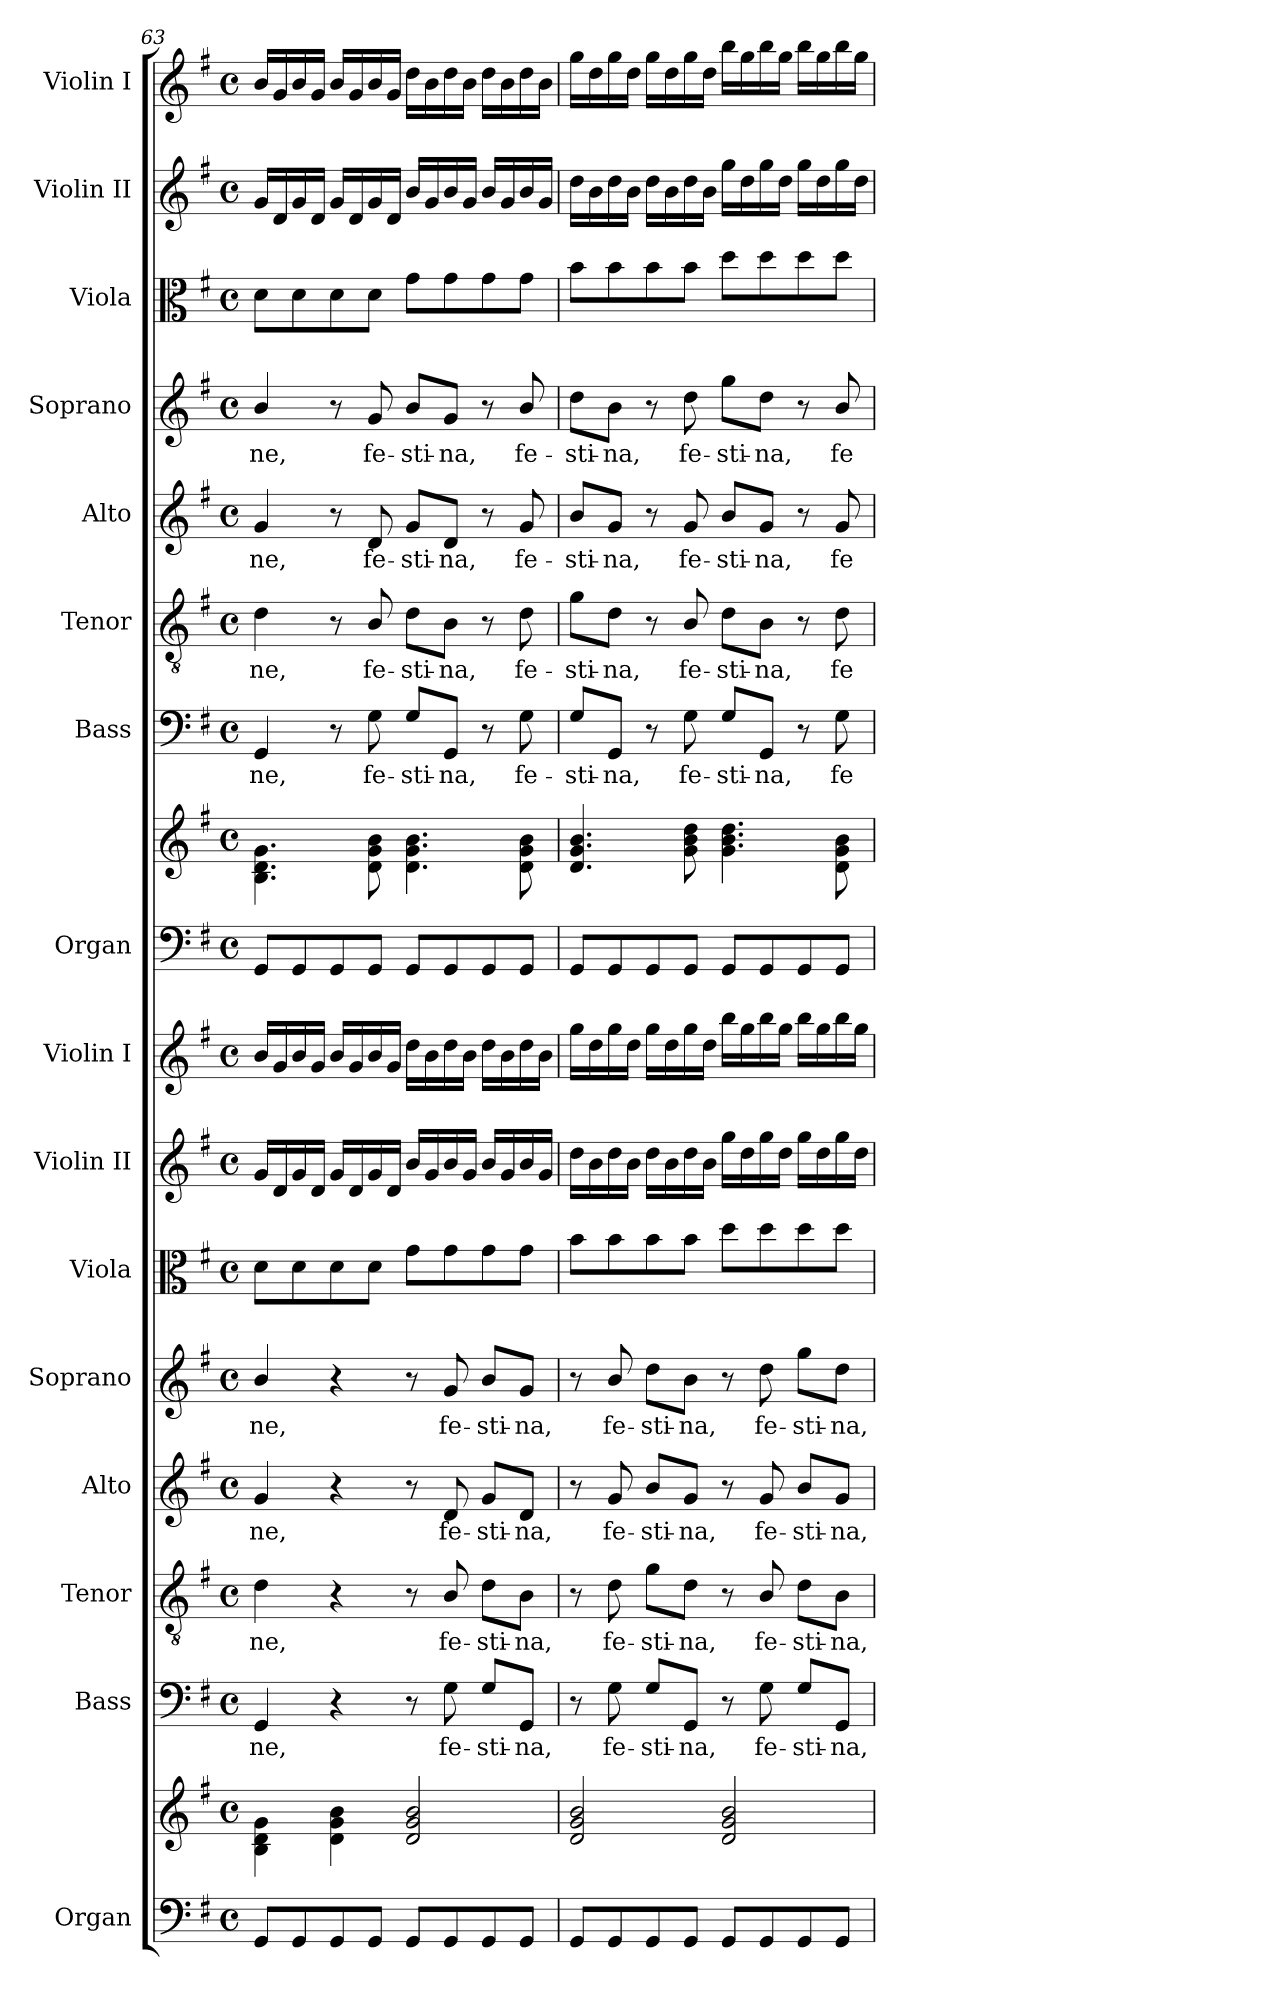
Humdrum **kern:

**kern	**kern	**kern	**text	**kern	**text	**kern	**text	**kern	**text	**kern	**kern	**kern	**kern	**kern	**kern	**text	**kern	**text	**kern	**text	**kern	**text	**kern	**kern	**kern
*part16	*part16	*part15	*part15	*part14	*part14	*part13	*part13	*part12	*part12	*part11	*part10	*part9	*part8	*part8	*part7	*part7	*part6	*part6	*part5	*part5	*part4	*part4	*part3	*part2	*part1
*staff18	*staff17	*staff16	*staff16	*staff15	*staff15	*staff14	*staff14	*staff13	*staff13	*staff12	*staff11	*staff10	*staff9	*staff8	*staff7	*staff7	*staff6	*staff6	*staff5	*staff5	*staff4	*staff4	*staff3	*staff2	*staff1
*I"Organ	*	*I"Bass	*	*I"Tenor	*	*I"Alto	*	*I"Soprano	*	*I"Viola	*I"Violin II	*I"Violin I	*I"Organ	*	*I"Bass	*	*I"Tenor	*	*I"Alto	*	*I"Soprano	*	*I"Viola	*I"Violin II	*I"Violin I
*I'Org.	*	*I'B.	*	*I'T.	*	*I'A.	*	*I'S.	*	*I'Vla.	*I'Vln. II	*I'Vln. I	*I'Org.	*	*I'B.	*	*I'T.	*	*I'A.	*	*I'S.	*	*I'Vla.	*I'Vln. II	*I'Vln. I
*clefF4	*clefG2	*clefF4	*	*clefGv2	*	*clefG2	*	*clefG2	*	*clefC3	*clefG2	*clefG2	*clefF4	*clefG2	*clefF4	*	*clefGv2	*	*clefG2	*	*clefG2	*	*clefC3	*clefG2	*clefG2
*	*	*	*	*ITrd7c12	*	*	*	*	*	*	*	*	*	*	*	*	*ITrd7c12	*	*	*	*	*	*	*	*
*k[f#]	*k[f#]	*k[f#]	*	*k[f#]	*	*k[f#]	*	*k[f#]	*	*k[f#]	*k[f#]	*k[f#]	*k[f#]	*k[f#]	*k[f#]	*	*k[f#]	*	*k[f#]	*	*k[f#]	*	*k[f#]	*k[f#]	*k[f#]
*G:	*G:	*G:	*	*G:	*	*G:	*	*G:	*	*G:	*G:	*G:	*G:	*G:	*G:	*	*G:	*	*G:	*	*G:	*	*G:	*G:	*G:
*M4/4	*M4/4	*M4/4	*	*M4/4	*	*M4/4	*	*M4/4	*	*M4/4	*M4/4	*M4/4	*M4/4	*M4/4	*M4/4	*	*M4/4	*	*M4/4	*	*M4/4	*	*M4/4	*M4/4	*M4/4
*met(c)	*met(c)	*met(c)	*	*met(c)	*	*met(c)	*	*met(c)	*	*met(c)	*met(c)	*met(c)	*met(c)	*met(c)	*met(c)	*	*met(c)	*	*met(c)	*	*met(c)	*	*met(c)	*met(c)	*met(c)
=63	=63	=63	=63	=63	=63	=63	=63	=63	=63	=63	=63	=63	=63	=63	=63	=63	=63	=63	=63	=63	=63	=63	=63	=63	=63
!	!	!	!LO:LY:b:color=#000000	!	!	!	!	!	!	!	!	!	!	!	!	!	!	!	!	!	!	!	!	!	!
!	!	!	!	!	!LO:LY:b:color=#000000	!	!	!	!	!	!	!	!	!	!	!	!	!	!	!	!	!	!	!	!
!	!	!	!	!	!	!	!LO:LY:b:color=#000000	!	!	!	!	!	!	!	!	!	!	!	!	!	!	!	!	!	!
!	!	!	!	!	!	!	!	!	!LO:LY:b:color=#000000	!	!	!	!	!	!	!	!	!	!	!	!	!	!	!	!
!	!	!	!	!	!	!	!	!	!	!	!	!	!	!	!	!LO:LY:b:color=#000000	!	!	!	!	!	!	!	!	!
!	!	!	!	!	!	!	!	!	!	!	!	!	!	!	!	!	!	!LO:LY:b:color=#000000	!	!	!	!	!	!	!
!	!	!	!	!	!	!	!	!	!	!	!	!	!	!	!	!	!	!	!	!LO:LY:b:color=#000000	!	!	!	!	!
!	!	!	!	!	!	!	!	!	!	!	!	!	!	!	!	!	!	!	!	!	!	!LO:LY:b:color=#000000	!	!	!
8GGi/L	4Bi\ 4di 4gi	4GGi/	-ne,	4Di\	-ne,	4gi/	-ne,	4bi/	-ne,	8di\L	16gi/LL	16bi/LL	8GGi/L	4.Bi\ 4.di 4.gi	4GGi/	-ne,	4Di\	-ne,	4gi/	-ne,	4bi/	-ne,	8di\L	16gi/LL	16bi/LL
.	.	.	.	.	.	.	.	.	.	.	16di/	16gi/	.	.	.	.	.	.	.	.	.	.	.	16di/	16gi/
8GGi/	.	.	.	.	.	.	.	.	.	8di\	16gi/	16bi/	8GGi/	.	.	.	.	.	.	.	.	.	8di\	16gi/	16bi/
.	.	.	.	.	.	.	.	.	.	.	16di/JJ	16gi/JJ	.	.	.	.	.	.	.	.	.	.	.	16di/JJ	16gi/JJ
8GGi/	4di\ 4gi 4bi	4r	.	4r	.	4r	.	4r	.	8di\	16gi/LL	16bi/LL	8GGi/	.	8r	.	8r	.	8r	.	8r	.	8di\	16gi/LL	16bi/LL
.	.	.	.	.	.	.	.	.	.	.	16di/	16gi/	.	.	.	.	.	.	.	.	.	.	.	16di/	16gi/
!	!	!	!	!	!	!	!	!	!	!	!	!	!	!	!	!LO:LY:b:color=#000000	!	!	!	!	!	!	!	!	!
!	!	!	!	!	!	!	!	!	!	!	!	!	!	!	!	!	!	!LO:LY:b:color=#000000	!	!	!	!	!	!	!
!	!	!	!	!	!	!	!	!	!	!	!	!	!	!	!	!	!	!	!	!LO:LY:b:color=#000000	!	!	!	!	!
!	!	!	!	!	!	!	!	!	!	!	!	!	!	!	!	!	!	!	!	!	!	!LO:LY:b:color=#000000	!	!	!
8GGi/J	.	.	.	.	.	.	.	.	.	8di\J	16gi/	16bi/	8GGi/J	8di\ 8gi 8bi	8Gi\	fe-	8BBi/	fe-	8di/	fe-	8gi/	fe-	8di\J	16gi/	16bi/
.	.	.	.	.	.	.	.	.	.	.	16di/JJ	16gi/JJ	.	.	.	.	.	.	.	.	.	.	.	16di/JJ	16gi/JJ
!	!	!	!	!	!	!	!	!	!	!	!	!	!	!	!	!LO:LY:b:color=#000000	!	!	!	!	!	!	!	!	!
!	!	!	!	!	!	!	!	!	!	!	!	!	!	!	!	!	!	!LO:LY:b:color=#000000	!	!	!	!	!	!	!
!	!	!	!	!	!	!	!	!	!	!	!	!	!	!	!	!	!	!	!	!LO:LY:b:color=#000000	!	!	!	!	!
!	!	!	!	!	!	!	!	!	!	!	!	!	!	!	!	!	!	!	!	!	!	!LO:LY:b:color=#000000	!	!	!
8GGi/L	2di/ 2gi 2bi	8r	.	8r	.	8r	.	8r	.	8gi\L	16bi/LL	16ddi\LL	8GGi/L	4.di\ 4.gi 4.bi	8Gi/L	-sti-	8Di\L	-sti-	8gi/L	-sti-	8bi/L	-sti-	8gi\L	16bi/LL	16ddi\LL
.	.	.	.	.	.	.	.	.	.	.	16gi/	16bi\	.	.	.	.	.	.	.	.	.	.	.	16gi/	16bi\
!	!	!	!LO:LY:b:color=#000000	!	!	!	!	!	!	!	!	!	!	!	!	!	!	!	!	!	!	!	!	!	!
!	!	!	!	!	!LO:LY:b:color=#000000	!	!	!	!	!	!	!	!	!	!	!	!	!	!	!	!	!	!	!	!
!	!	!	!	!	!	!	!LO:LY:b:color=#000000	!	!	!	!	!	!	!	!	!	!	!	!	!	!	!	!	!	!
!	!	!	!	!	!	!	!	!	!LO:LY:b:color=#000000	!	!	!	!	!	!	!	!	!	!	!	!	!	!	!	!
!	!	!	!	!	!	!	!	!	!	!	!	!	!	!	!	!LO:LY:b:color=#000000	!	!	!	!	!	!	!	!	!
!	!	!	!	!	!	!	!	!	!	!	!	!	!	!	!	!	!	!LO:LY:b:color=#000000	!	!	!	!	!	!	!
!	!	!	!	!	!	!	!	!	!	!	!	!	!	!	!	!	!	!	!	!LO:LY:b:color=#000000	!	!	!	!	!
!	!	!	!	!	!	!	!	!	!	!	!	!	!	!	!	!	!	!	!	!	!	!LO:LY:b:color=#000000	!	!	!
8GGi/	.	8Gi\	fe-	8BBi/	fe-	8di/	fe-	8gi/	fe-	8gi\	16bi/	16ddi\	8GGi/	.	8GGi/J	-na,	8BBi\J	-na,	8di/J	-na,	8gi/J	-na,	8gi\	16bi/	16ddi\
.	.	.	.	.	.	.	.	.	.	.	16gi/JJ	16bi\JJ	.	.	.	.	.	.	.	.	.	.	.	16gi/JJ	16bi\JJ
!	!	!	!LO:LY:b:color=#000000	!	!	!	!	!	!	!	!	!	!	!	!	!	!	!	!	!	!	!	!	!	!
!	!	!	!	!	!LO:LY:b:color=#000000	!	!	!	!	!	!	!	!	!	!	!	!	!	!	!	!	!	!	!	!
!	!	!	!	!	!	!	!LO:LY:b:color=#000000	!	!	!	!	!	!	!	!	!	!	!	!	!	!	!	!	!	!
!	!	!	!	!	!	!	!	!	!LO:LY:b:color=#000000	!	!	!	!	!	!	!	!	!	!	!	!	!	!	!	!
8GGi/	.	8Gi/L	-sti-	8Di\L	-sti-	8gi/L	-sti-	8bi/L	-sti-	8gi\	16bi/LL	16ddi\LL	8GGi/	.	8r	.	8r	.	8r	.	8r	.	8gi\	16bi/LL	16ddi\LL
.	.	.	.	.	.	.	.	.	.	.	16gi/	16bi\	.	.	.	.	.	.	.	.	.	.	.	16gi/	16bi\
!	!	!	!LO:LY:b:color=#000000	!	!	!	!	!	!	!	!	!	!	!	!	!	!	!	!	!	!	!	!	!	!
!	!	!	!	!	!LO:LY:b:color=#000000	!	!	!	!	!	!	!	!	!	!	!	!	!	!	!	!	!	!	!	!
!	!	!	!	!	!	!	!LO:LY:b:color=#000000	!	!	!	!	!	!	!	!	!	!	!	!	!	!	!	!	!	!
!	!	!	!	!	!	!	!	!	!LO:LY:b:color=#000000	!	!	!	!	!	!	!	!	!	!	!	!	!	!	!	!
!	!	!	!	!	!	!	!	!	!	!	!	!	!	!	!	!LO:LY:b:color=#000000	!	!	!	!	!	!	!	!	!
!	!	!	!	!	!	!	!	!	!	!	!	!	!	!	!	!	!	!LO:LY:b:color=#000000	!	!	!	!	!	!	!
!	!	!	!	!	!	!	!	!	!	!	!	!	!	!	!	!	!	!	!	!LO:LY:b:color=#000000	!	!	!	!	!
!	!	!	!	!	!	!	!	!	!	!	!	!	!	!	!	!	!	!	!	!	!	!LO:LY:b:color=#000000	!	!	!
8GGi/J	.	8GGi/J	-na,	8BBi\J	-na,	8di/J	-na,	8gi/J	-na,	8gi\J	16bi/	16ddi\	8GGi/J	8di\ 8gi 8bi	8Gi\	fe-	8Di\	fe-	8gi/	fe-	8bi/	fe-	8gi\J	16bi/	16ddi\
.	.	.	.	.	.	.	.	.	.	.	16gi/JJ	16bi\JJ	.	.	.	.	.	.	.	.	.	.	.	16gi/JJ	16bi\JJ
!!LO:PB:g=z
=64	=64	=64	=64	=64	=64	=64	=64	=64	=64	=64	=64	=64	=64	=64	=64	=64	=64	=64	=64	=64	=64	=64	=64	=64	=64
!	!	!	!	!	!	!	!	!	!	!	!	!	!	!	!	!LO:LY:b:color=#000000	!	!	!	!	!	!	!	!	!
!	!	!	!	!	!	!	!	!	!	!	!	!	!	!	!	!	!	!LO:LY:b:color=#000000	!	!	!	!	!	!	!
!	!	!	!	!	!	!	!	!	!	!	!	!	!	!	!	!	!	!	!	!LO:LY:b:color=#000000	!	!	!	!	!
!	!	!	!	!	!	!	!	!	!	!	!	!	!	!	!	!	!	!	!	!	!	!LO:LY:b:color=#000000	!	!	!
8GGi/L	2di/ 2gi 2bi	8r	.	8r	.	8r	.	8r	.	8bi\L	16ddi\LL	16ggi\LL	8GGi/L	4.di/ 4.gi 4.bi	8Gi/L	-sti-	8Gi\L	-sti-	8bi/L	-sti-	8ddi\L	-sti-	8bi\L	16ddi\LL	16ggi\LL
.	.	.	.	.	.	.	.	.	.	.	16bi\	16ddi\	.	.	.	.	.	.	.	.	.	.	.	16bi\	16ddi\
!	!	!	!LO:LY:b:color=#000000	!	!	!	!	!	!	!	!	!	!	!	!	!	!	!	!	!	!	!	!	!	!
!	!	!	!	!	!LO:LY:b:color=#000000	!	!	!	!	!	!	!	!	!	!	!	!	!	!	!	!	!	!	!	!
!	!	!	!	!	!	!	!LO:LY:b:color=#000000	!	!	!	!	!	!	!	!	!	!	!	!	!	!	!	!	!	!
!	!	!	!	!	!	!	!	!	!LO:LY:b:color=#000000	!	!	!	!	!	!	!	!	!	!	!	!	!	!	!	!
!	!	!	!	!	!	!	!	!	!	!	!	!	!	!	!	!LO:LY:b:color=#000000	!	!	!	!	!	!	!	!	!
!	!	!	!	!	!	!	!	!	!	!	!	!	!	!	!	!	!	!LO:LY:b:color=#000000	!	!	!	!	!	!	!
!	!	!	!	!	!	!	!	!	!	!	!	!	!	!	!	!	!	!	!	!LO:LY:b:color=#000000	!	!	!	!	!
!	!	!	!	!	!	!	!	!	!	!	!	!	!	!	!	!	!	!	!	!	!	!LO:LY:b:color=#000000	!	!	!
8GGi/	.	8Gi\	fe-	8Di\	fe-	8gi/	fe-	8bi/	fe-	8bi\	16ddi\	16ggi\	8GGi/	.	8GGi/J	-na,	8Di\J	-na,	8gi/J	-na,	8bi\J	-na,	8bi\	16ddi\	16ggi\
.	.	.	.	.	.	.	.	.	.	.	16bi\JJ	16ddi\JJ	.	.	.	.	.	.	.	.	.	.	.	16bi\JJ	16ddi\JJ
!	!	!	!LO:LY:b:color=#000000	!	!	!	!	!	!	!	!	!	!	!	!	!	!	!	!	!	!	!	!	!	!
!	!	!	!	!	!LO:LY:b:color=#000000	!	!	!	!	!	!	!	!	!	!	!	!	!	!	!	!	!	!	!	!
!	!	!	!	!	!	!	!LO:LY:b:color=#000000	!	!	!	!	!	!	!	!	!	!	!	!	!	!	!	!	!	!
!	!	!	!	!	!	!	!	!	!LO:LY:b:color=#000000	!	!	!	!	!	!	!	!	!	!	!	!	!	!	!	!
8GGi/	.	8Gi/L	-sti-	8Gi\L	-sti-	8bi/L	-sti-	8ddi\L	-sti-	8bi\	16ddi\LL	16ggi\LL	8GGi/	.	8r	.	8r	.	8r	.	8r	.	8bi\	16ddi\LL	16ggi\LL
.	.	.	.	.	.	.	.	.	.	.	16bi\	16ddi\	.	.	.	.	.	.	.	.	.	.	.	16bi\	16ddi\
!	!	!	!LO:LY:b:color=#000000	!	!	!	!	!	!	!	!	!	!	!	!	!	!	!	!	!	!	!	!	!	!
!	!	!	!	!	!LO:LY:b:color=#000000	!	!	!	!	!	!	!	!	!	!	!	!	!	!	!	!	!	!	!	!
!	!	!	!	!	!	!	!LO:LY:b:color=#000000	!	!	!	!	!	!	!	!	!	!	!	!	!	!	!	!	!	!
!	!	!	!	!	!	!	!	!	!LO:LY:b:color=#000000	!	!	!	!	!	!	!	!	!	!	!	!	!	!	!	!
!	!	!	!	!	!	!	!	!	!	!	!	!	!	!	!	!LO:LY:b:color=#000000	!	!	!	!	!	!	!	!	!
!	!	!	!	!	!	!	!	!	!	!	!	!	!	!	!	!	!	!LO:LY:b:color=#000000	!	!	!	!	!	!	!
!	!	!	!	!	!	!	!	!	!	!	!	!	!	!	!	!	!	!	!	!LO:LY:b:color=#000000	!	!	!	!	!
!	!	!	!	!	!	!	!	!	!	!	!	!	!	!	!	!	!	!	!	!	!	!LO:LY:b:color=#000000	!	!	!
8GGi/J	.	8GGi/J	-na,	8Di\J	-na,	8gi/J	-na,	8bi\J	-na,	8bi\J	16ddi\	16ggi\	8GGi/J	8gi\ 8bi 8ddi	8Gi\	fe-	8BBi/	fe-	8gi/	fe-	8ddi\	fe-	8bi\J	16ddi\	16ggi\
.	.	.	.	.	.	.	.	.	.	.	16bi\JJ	16ddi\JJ	.	.	.	.	.	.	.	.	.	.	.	16bi\JJ	16ddi\JJ
!	!	!	!	!	!	!	!	!	!	!	!	!	!	!	!	!LO:LY:b:color=#000000	!	!	!	!	!	!	!	!	!
!	!	!	!	!	!	!	!	!	!	!	!	!	!	!	!	!	!	!LO:LY:b:color=#000000	!	!	!	!	!	!	!
!	!	!	!	!	!	!	!	!	!	!	!	!	!	!	!	!	!	!	!	!LO:LY:b:color=#000000	!	!	!	!	!
!	!	!	!	!	!	!	!	!	!	!	!	!	!	!	!	!	!	!	!	!	!	!LO:LY:b:color=#000000	!	!	!
8GGi/L	2di/ 2gi 2bi	8r	.	8r	.	8r	.	8r	.	8ddi\L	16ggi\LL	16bbi\LL	8GGi/L	4.gi\ 4.bi 4.ddi	8Gi/L	-sti-	8Di\L	-sti-	8bi/L	-sti-	8ggi\L	-sti-	8ddi\L	16ggi\LL	16bbi\LL
.	.	.	.	.	.	.	.	.	.	.	16ddi\	16ggi\	.	.	.	.	.	.	.	.	.	.	.	16ddi\	16ggi\
!	!	!	!LO:LY:b:color=#000000	!	!	!	!	!	!	!	!	!	!	!	!	!	!	!	!	!	!	!	!	!	!
!	!	!	!	!	!LO:LY:b:color=#000000	!	!	!	!	!	!	!	!	!	!	!	!	!	!	!	!	!	!	!	!
!	!	!	!	!	!	!	!LO:LY:b:color=#000000	!	!	!	!	!	!	!	!	!	!	!	!	!	!	!	!	!	!
!	!	!	!	!	!	!	!	!	!LO:LY:b:color=#000000	!	!	!	!	!	!	!	!	!	!	!	!	!	!	!	!
!	!	!	!	!	!	!	!	!	!	!	!	!	!	!	!	!LO:LY:b:color=#000000	!	!	!	!	!	!	!	!	!
!	!	!	!	!	!	!	!	!	!	!	!	!	!	!	!	!	!	!LO:LY:b:color=#000000	!	!	!	!	!	!	!
!	!	!	!	!	!	!	!	!	!	!	!	!	!	!	!	!	!	!	!	!LO:LY:b:color=#000000	!	!	!	!	!
!	!	!	!	!	!	!	!	!	!	!	!	!	!	!	!	!	!	!	!	!	!	!LO:LY:b:color=#000000	!	!	!
8GGi/	.	8Gi\	fe-	8BBi/	fe-	8gi/	fe-	8ddi\	fe-	8ddi\	16ggi\	16bbi\	8GGi/	.	8GGi/J	-na,	8BBi\J	-na,	8gi/J	-na,	8ddi\J	-na,	8ddi\	16ggi\	16bbi\
.	.	.	.	.	.	.	.	.	.	.	16ddi\JJ	16ggi\JJ	.	.	.	.	.	.	.	.	.	.	.	16ddi\JJ	16ggi\JJ
!	!	!	!LO:LY:b:color=#000000	!	!	!	!	!	!	!	!	!	!	!	!	!	!	!	!	!	!	!	!	!	!
!	!	!	!	!	!LO:LY:b:color=#000000	!	!	!	!	!	!	!	!	!	!	!	!	!	!	!	!	!	!	!	!
!	!	!	!	!	!	!	!LO:LY:b:color=#000000	!	!	!	!	!	!	!	!	!	!	!	!	!	!	!	!	!	!
!	!	!	!	!	!	!	!	!	!LO:LY:b:color=#000000	!	!	!	!	!	!	!	!	!	!	!	!	!	!	!	!
8GGi/	.	8Gi/L	-sti-	8Di\L	-sti-	8bi/L	-sti-	8ggi\L	-sti-	8ddi\	16ggi\LL	16bbi\LL	8GGi/	.	8r	.	8r	.	8r	.	8r	.	8ddi\	16ggi\LL	16bbi\LL
.	.	.	.	.	.	.	.	.	.	.	16ddi\	16ggi\	.	.	.	.	.	.	.	.	.	.	.	16ddi\	16ggi\
!	!	!	!LO:LY:b:color=#000000	!	!	!	!	!	!	!	!	!	!	!	!	!	!	!	!	!	!	!	!	!	!
!	!	!	!	!	!LO:LY:b:color=#000000	!	!	!	!	!	!	!	!	!	!	!	!	!	!	!	!	!	!	!	!
!	!	!	!	!	!	!	!LO:LY:b:color=#000000	!	!	!	!	!	!	!	!	!	!	!	!	!	!	!	!	!	!
!	!	!	!	!	!	!	!	!	!LO:LY:b:color=#000000	!	!	!	!	!	!	!	!	!	!	!	!	!	!	!	!
!	!	!	!	!	!	!	!	!	!	!	!	!	!	!	!	!LO:LY:b:color=#000000	!	!	!	!	!	!	!	!	!
!	!	!	!	!	!	!	!	!	!	!	!	!	!	!	!	!	!	!LO:LY:b:color=#000000	!	!	!	!	!	!	!
!	!	!	!	!	!	!	!	!	!	!	!	!	!	!	!	!	!	!	!	!LO:LY:b:color=#000000	!	!	!	!	!
!	!	!	!	!	!	!	!	!	!	!	!	!	!	!	!	!	!	!	!	!	!	!LO:LY:b:color=#000000	!	!	!
8GGi/J	.	8GGi/J	-na,	8BBi\J	-na,	8gi/J	-na,	8ddi\J	-na,	8ddi\J	16ggi\	16bbi\	8GGi/J	8di\ 8gi 8bi	8Gi\	fe-	8Di\	fe-	8gi/	fe-	8bi/	fe-	8ddi\J	16ggi\	16bbi\
.	.	.	.	.	.	.	.	.	.	.	16ddi\JJ	16ggi\JJ	.	.	.	.	.	.	.	.	.	.	.	16ddi\JJ	16ggi\JJ
=	=	=	=	=	=	=	=	=	=	=	=	=	=	=	=	=	=	=	=	=	=	=	=	=	=
*-	*-	*-	*-	*-	*-	*-	*-	*-	*-	*-	*-	*-	*-	*-	*-	*-	*-	*-	*-	*-	*-	*-	*-	*-	*-
